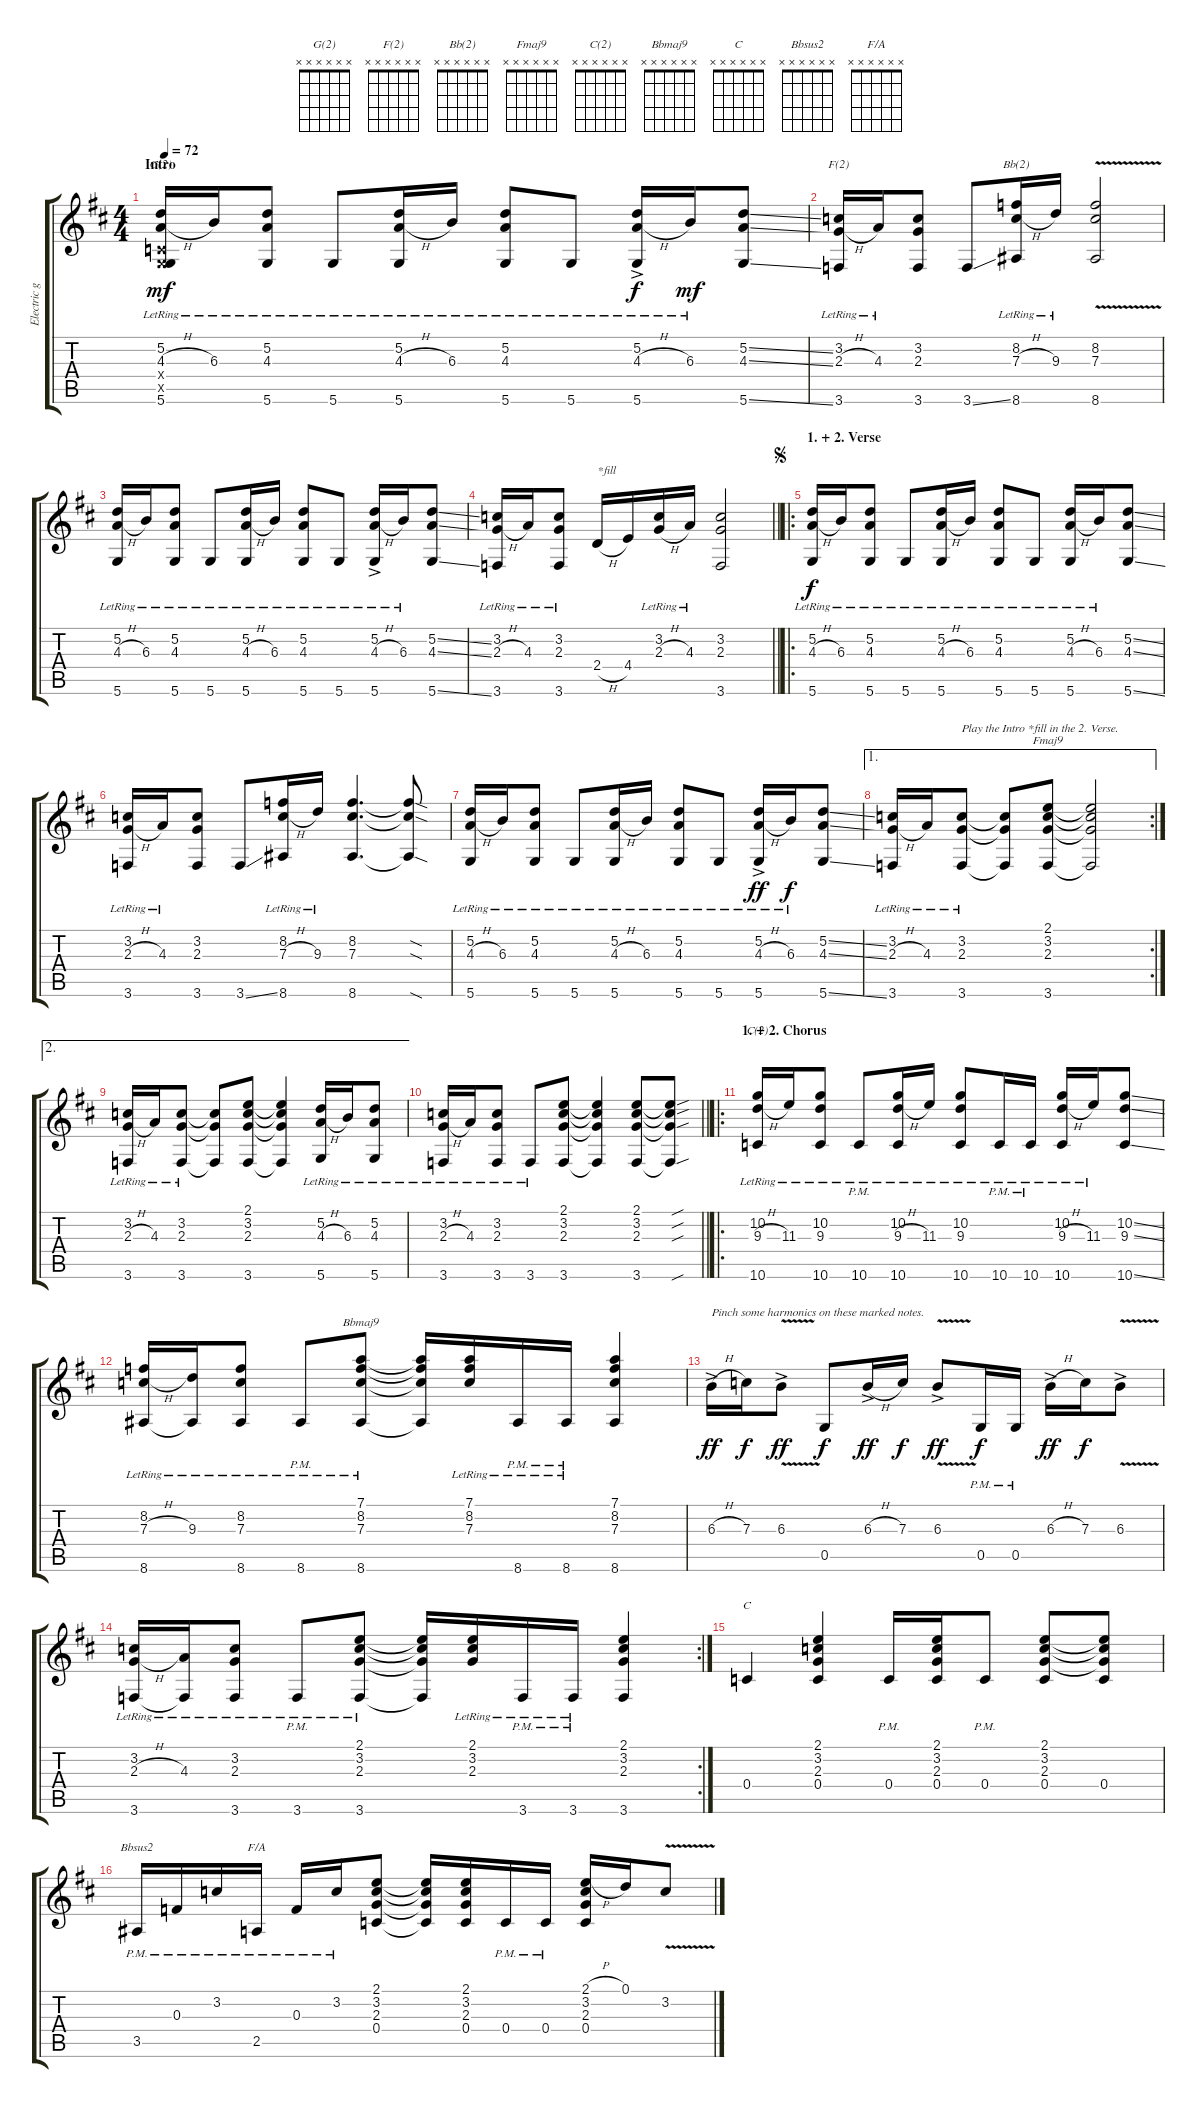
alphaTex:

\track ("Electric guitar: main" "Electric g") {instrument electricguitarclean}
\staff {score tabs}
\tuning (D4 A3 F3 C3 G2 D2) {hide}
\chord ("G(2)" x x x x x x)
\chord ("F(2)" x x x x x x)
\chord ("Bb(2)" x x x x x x)
\chord ("Fmaj9" x x x x x x)
\chord ("C(2)" x x x x x x)
\chord ("Bbmaj9" x x x x x x)
\chord ("C" x x x x x x)
\chord ("Bbsus2" x x x x x x)
\chord ("F/A" x x x x x x)
\ts (4 4)
\section ("" "Intro")
\tempo 72
\clef g2
\ks d
(5.2{lr} 4.3{h lr} 0.4{x} 0.5{x} 5.6{lr}).16{ch "G(2)" dy mf instrument electricguitarclean} 6.3{lr}.16 (5.2{lr} 4.3{lr} 5.6{lr}).8 5.6{lr}.8 (5.2{lr} 4.3{h lr} 5.6{lr}).16 6.3{lr}.16 (5.2{lr} 4.3{lr} 5.6{lr}).8 5.6{lr}.8 (5.2{ac lr} 4.3{h ac lr} 5.6{ac lr}).16{dy f} 6.3{lr}.16{dy mf} (5.2{ss} 4.3{ss} 5.6{ss}).8 |
(3.2{lr} 2.3{h lr} 3.6{lr}).16{ch "F(2)"} 4.3{lr}.16 (3.2 2.3 3.6).8 3.6{ss}.8 (8.2{lr} 7.3{h lr} 8.6{lr}).16{ch "Bb(2)"} 9.3{lr}.16 (8.2{v} 7.3{v} 8.6{v}).2 |
(5.2{lr} 4.3{h lr} 5.6{lr}).16 6.3{lr}.16 (5.2{lr} 4.3{lr} 5.6{lr}).8 5.6{lr}.8 (5.2{lr} 4.3{h lr} 5.6{lr}).16 6.3{lr}.16 (5.2{lr} 4.3{lr} 5.6{lr}).8 5.6{lr}.8 (5.2{ac lr} 4.3{h ac lr} 5.6{ac lr}).16 6.3{lr}.16 (5.2{ss} 4.3{ss} 5.6{ss}).8 |
\barLineRight lightlight
(3.2{lr} 2.3{h lr} 3.6{lr}).16 4.3{lr}.16 (3.2{lr} 2.3{lr} 3.6{lr}).8 2.4{h}.16{txt "*fill"} 4.4.16 (3.2{lr} 2.3{h lr}).16 4.3{lr}.16 (3.2 2.3 3.6).2 |
\ro
\section ("" "1. + 2. Verse")
\jump segno
(5.2{lr} 4.3{h lr} 5.6{lr}).16{dy f instrument electricguitarclean} 6.3{lr}.16 (5.2{lr} 4.3{lr} 5.6{lr}).8 5.6{lr}.8 (5.2{lr} 4.3{h lr} 5.6{lr}).16 6.3{lr}.16 (5.2{lr} 4.3{lr} 5.6{lr}).8 5.6{lr}.8 (5.2{lr} 4.3{h lr} 5.6{lr}).16 6.3{lr}.16 (5.2{ss} 4.3{ss} 5.6{ss}).8 |
(3.2{lr} 2.3{h lr} 3.6{lr}).16 4.3{lr}.16 (3.2 2.3 3.6).8 3.6{ss}.8 (8.2{lr} 7.3{h lr} 8.6{lr}).16 9.3{lr}.16 (8.2 7.3 8.6).4{d} (8.2{sod t} 7.3{sod t} 8.6{sod t}).8 |
(5.2{lr} 4.3{h lr} 5.6{lr}).16 6.3{lr}.16 (5.2{lr} 4.3{lr} 5.6{lr}).8 5.6{lr}.8 (5.2{lr} 4.3{h lr} 5.6{lr}).16 6.3{lr}.16 (5.2{lr} 4.3{lr} 5.6{lr}).8 5.6{lr}.8 (5.2{ac lr} 4.3{h ac lr} 5.6{ac lr}).16{dy ff} 6.3{lr}.16{dy f} (5.2{ss} 4.3{ss} 5.6{ss}).8 |
\ae 1
\rc 2
(3.2{lr} 2.3{h lr} 3.6{lr}).16 4.3{lr}.16 (3.2{lr} 2.3{lr} 3.6{lr}).8{txt "Play the Intro *fill in the 2. Verse."} (3.2{t} 2.3{t} 3.6{t}).8 (2.1 3.2 2.3 3.6).8{ch "Fmaj9"} (2.1{t} 3.2{t} 2.3{t} 3.6{t}).2 |
\ae 2
(3.2{lr} 2.3{h lr} 3.6{lr}).16 4.3{lr}.16 (3.2{lr} 2.3{lr} 3.6{lr}).8 (3.2{t} 2.3{t} 3.6{t}).8 (2.1 3.2 2.3 3.6).8 (2.1{t} 3.2{t} 2.3{t} 3.6{t}).4 (5.2{lr} 4.3{h lr} 5.6{lr}).16{instrument overdrivenguitar} 6.3{lr}.16 (5.2{lr} 4.3{lr} 5.6{lr}).8 |
\barLineRight lightlight
(3.2{lr} 2.3{h lr} 3.6{lr}).16 4.3{lr}.16 (3.2{lr} 2.3{lr} 3.6{lr}).8 3.6{lr}.8 (2.1 3.2 2.3 3.6).8 (2.1{t} 3.2{t} 2.3{t} 3.6{t}).4 (2.1 3.2 2.3 3.6).8 (2.1{sou t} 3.2{sou t} 2.3{sou t} 3.6{sou t}).8 |
\ro
\section ("" "1. + 2. Chorus")
(10.2{lr} 9.3{h lr} 10.6{lr}).16{ch "C(2)"} 11.3{lr}.16 (10.2{lr} 9.3{lr} 10.6{lr}).8 10.6{pm lr}.8 (10.2{lr} 9.3{h lr} 10.6{lr}).16 11.3{lr}.16 (10.2{lr} 9.3{lr} 10.6{lr}).8 10.6{pm lr}.16 10.6{pm lr}.16 (10.2{lr} 9.3{h lr} 10.6{lr}).16 11.3{lr}.16 (10.2{ss} 9.3{ss} 10.6{ss}).8 |
(8.2{lr} 7.3{h lr} 8.6{lr}).16 (9.3{lr} 8.6{t}).16 (8.2{lr} 7.3{lr} 8.6{lr}).8 8.6{pm lr}.8 (7.1{lr} 8.2{lr} 7.3{lr} 8.6{lr}).8{ch "Bbmaj9"} (7.1{t} 8.2{t} 7.3{t} 8.6{t}).16 (7.1{lr} 8.2{lr} 7.3{lr}).16 8.6{pm lr}.16 8.6{pm lr}.16 (7.1 8.2 7.3 8.6).4 |
6.3{h ac}.16{txt "Pinch some harmonics on these marked notes." dy ff} 7.3.16{dy f} 6.3{v ac}.8{dy ff} 0.5.8{dy f} 6.3{h ac}.16{dy ff} 7.3.16{dy f} 6.3{v ac}.8{dy ff} 0.5{pm}.16{dy f} 0.5{pm}.16 6.3{h ac}.16{dy ff} 7.3.16{dy f} 6.3{v ac}.8 |
\rc 2
(3.2{lr} 2.3{h lr} 3.6{lr}).16 (4.3{lr} 3.6{t}).16 (3.2{lr} 2.3{lr} 3.6{lr}).8 3.6{pm lr}.8 (2.1{lr} 3.2{lr} 2.3{lr} 3.6{lr}).8 (2.1{t} 3.2{t} 2.3{t} 3.6{t}).16 (2.1{lr} 3.2{lr} 2.3{lr}).16 3.6{pm lr}.16 3.6{pm lr}.16 (2.1 3.2 2.3 3.6).4 |
0.4.4{ch "C"} (2.1 3.2 2.3 0.4).4 0.4{pm}.16 (2.1 3.2 2.3 0.4).16 0.4{pm}.8 (2.1 3.2 2.3 0.4).8 (2.1{t} 3.2{t} 2.3{t} 0.4).8 |
3.5{pm}.16{ch "Bbsus2"} 0.3{pm}.16 3.2{pm}.16 2.5{pm}.16{ch "F/A"} 0.3{pm}.16 3.2{pm}.16 (2.1 3.2 2.3 0.4).8 (2.1{t} 3.2{t} 2.3{t} 0.4{t}).16 (2.1 3.2 2.3 0.4).16 0.4{pm}.16 0.4{pm}.16 (2.1{h} 3.2 2.3 0.4).16 0.1.16 3.2{v}.8
